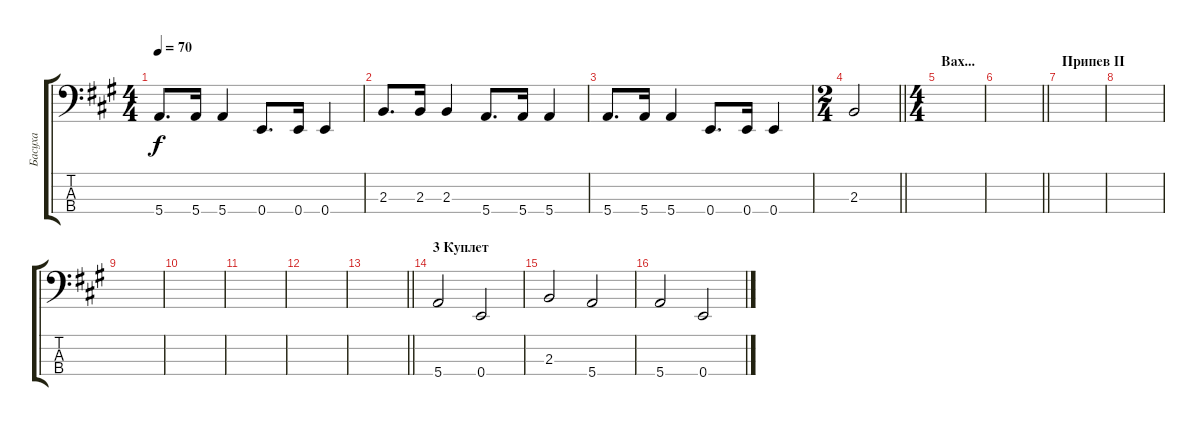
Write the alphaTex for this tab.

\track ("Басуха" "Басуха") {instrument electricbassfinger}
\staff {score tabs}
\tuning (G2 D2 A1 E1) {hide}
\ts (4 4)
\tempo 70
\clef f4
\ks a
5.4.8{d dy f} 5.4.16 5.4.4 0.4.8{d} 0.4.16 0.4.4 |
2.3.8{d} 2.3.16 2.3.4 5.4.8{d} 5.4.16 5.4.4 |
5.4.8{d} 5.4.16 5.4.4 0.4.8{d} 0.4.16 0.4.4 |
\ts (2 4)
\barLineRight lightlight
2.3.2 |
\ts (4 4)
\section ("" "Вах...")
|
\barLineRight lightlight
|
\section ("" "Припев II")
|
|
|
|
|
|
\barLineRight lightlight
|
\section ("" "3 Куплет")
5.4.2 0.4.2 |
2.3.2 5.4.2 |
5.4.2 0.4.2
